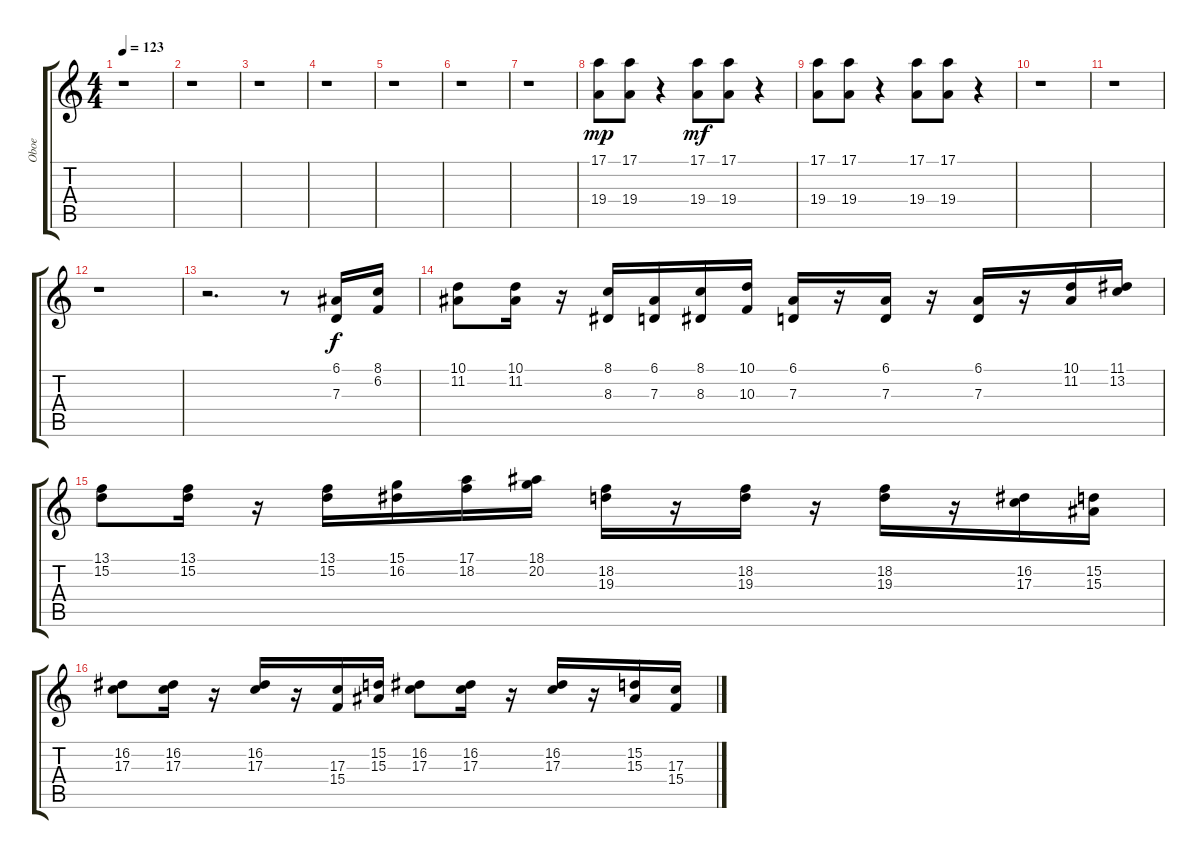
\track ("Oboe" "Oboe") {instrument oboe}
\staff {score tabs}
\tuning (E4 B3 G3 D3 A2 E2) {hide}
\ts (4 4)
\tempo 123
\clef g2
\ks c
r.1{dy mp} |
r.1 |
r.1 |
r.1 |
r.1 |
r.1 |
r.1 |
(17.1 19.4).8 (17.1 19.4).8 r.4 (17.1 19.4).8{dy mf} (17.1 19.4).8 r.4 |
(17.1 19.4).8 (17.1 19.4).8 r.4 (17.1 19.4).8 (17.1 19.4).8 r.4 |
r.1 |
r.1 |
r.1 |
r.2{d} r.8 (6.1 7.3).16{dy f} (8.1 6.2).16 |
(10.1 11.2).8 (10.1 11.2).16 r.16 (8.1 8.3).16 (6.1 7.3).16 (8.1 8.3).16 (10.1 10.3).16 (6.1 7.3).16 r.16 (6.1 7.3).16 r.16 (6.1 7.3).16 r.16 (10.1 11.2).16 (11.1 13.2).16 |
(13.1 15.2).8 (13.1 15.2).16 r.16 (13.1 15.2).16 (15.1 16.2).16 (17.1 18.2).16 (18.1 20.2).16 (18.2 19.3).16 r.16 (18.2 19.3).16 r.16 (18.2 19.3).16 r.16 (16.2 17.3).16 (15.2 15.3).16 |
(16.2 17.3).8 (16.2 17.3).16 r.16 (16.2 17.3).16 r.16 (17.3 15.4).16 (15.2 15.3).16 (16.2 17.3).8 (16.2 17.3).16 r.16 (16.2 17.3).16 r.16 (15.2 15.3).16 (17.3 15.4).16
